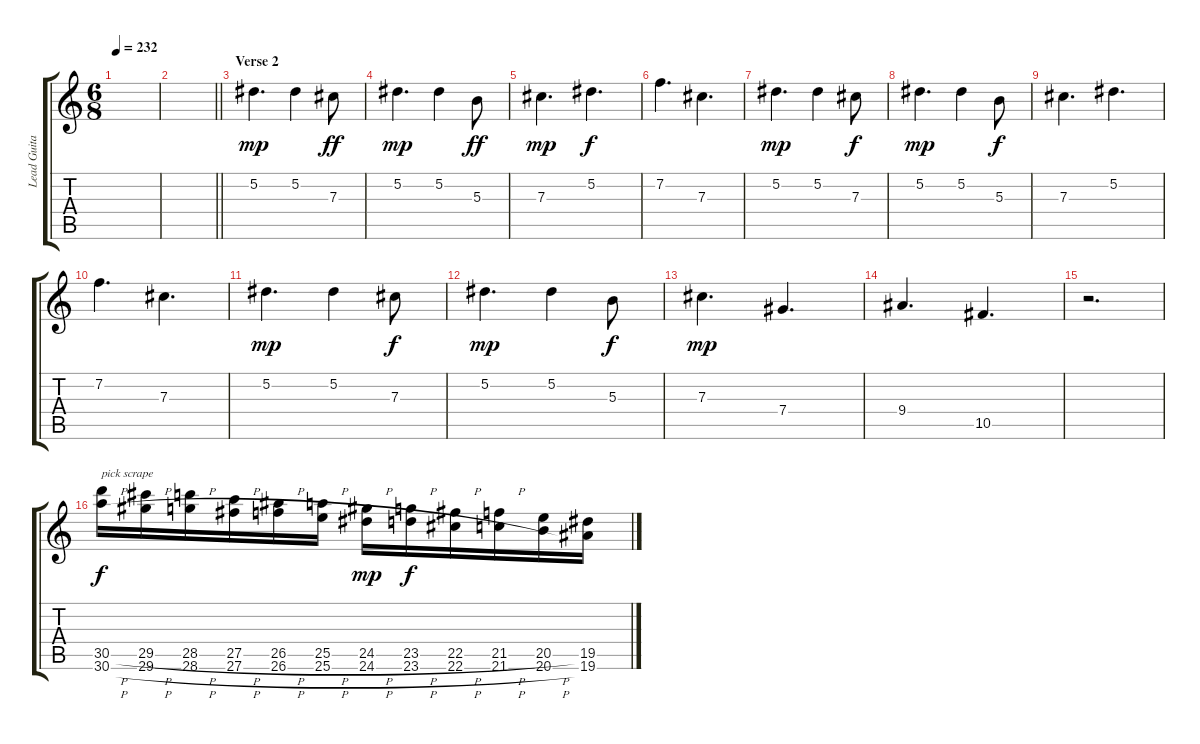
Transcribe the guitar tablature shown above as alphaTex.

\track ("Lead Guitar" "Lead Guita") {instrument overdrivenguitar}
\staff {score tabs}
\tuning (Eb4 Bb3 Gb3 Db3 Ab2 Eb2) {hide}
\ts (6 8)
\tempo 232
\clef g2
\ks c
|
\barLineRight lightlight
|
\section ("" "Verse 2")
5.2.4{d dy mp} 5.2.4 7.3.8{dy ff} |
5.2.4{d dy mp} 5.2.4 5.3.8{dy ff} |
7.3.4{d dy mp} 5.2.4{d dy f} |
7.2.4{d} 7.3.4{d} |
5.2.4{d dy mp} 5.2.4 7.3.8{dy f} |
5.2.4{d dy mp} 5.2.4 5.3.8{dy f} |
7.3.4{d} 5.2.4{d} |
7.2.4{d} 7.3.4{d} |
5.2.4{d dy mp} 5.2.4 7.3.8{dy f} |
5.2.4{d dy mp} 5.2.4 5.3.8{dy f} |
7.3.4{d dy mp} 7.4.4{d} |
9.4.4{d} 10.5.4{d} |
r.2{d} |
(30.5{h} 30.6{h}).16{txt "pick scrape" dy f volume 13} (29.5{h} 29.6{h}).16 (28.5{h} 28.6{h}).16 (27.5{h} 27.6{h}).16 (26.5{h} 26.6{h}).16 (25.5{h} 25.6{h}).16 (24.5{h} 24.6{h}).16{dy mp} (23.5{h} 23.6{h}).16{dy f} (22.5{h} 22.6{h}).16 (21.5{h} 21.6{h}).16 (20.5{h} 20.6{h}).16 (19.5 19.6).16
